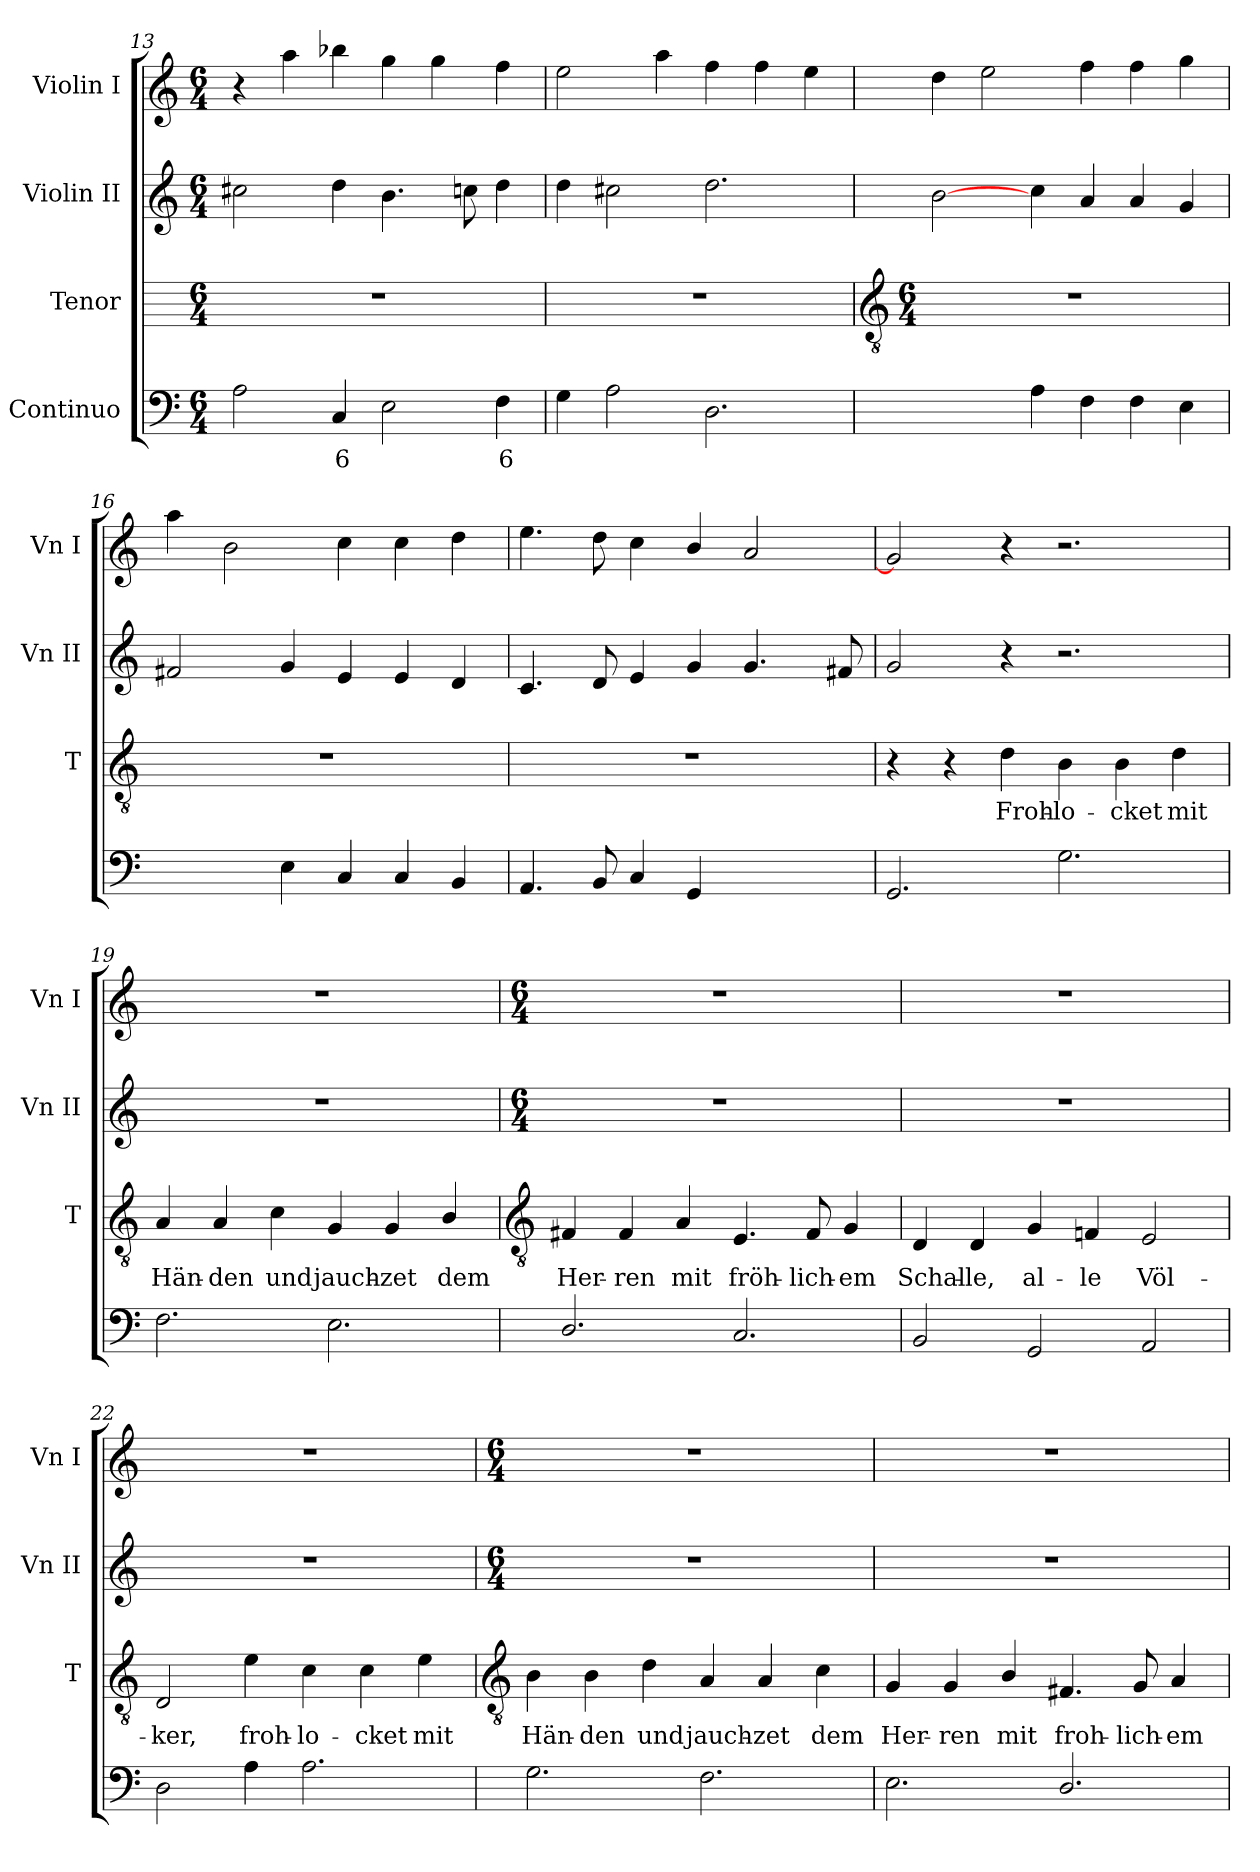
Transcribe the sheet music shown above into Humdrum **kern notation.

**kern	**text	**kern	**text	**kern	**kern
*part4	*part4	*part3	*part3	*part2	*part1
*staff4	*staff4	*staff3	*staff3	*staff2	*staff1
*I"Continuo	*	*I"Tenor	*	*I"Violin II	*I"Violin I
*	*	*I'T	*	*I'Vn II	*I'Vn I
*clefF4	*	*	*	*clefG2	*clefG2
*k[]	*	*	*	*k[]	*k[]
*C:	*	*	*	*C:	*C:
*M6/4	*	*M6/4	*	*M6/4	*M6/4
=13	=13	=13	=13	=13	=13
2A	.	1.r	.	2cc#X	4r
.	.	.	.	.	4aa
!	!LO:LY:b	!	!	!	!
4C	6	.	.	4dd	4bb-X
2E	.	.	.	4.b	4gg
.	.	.	.	.	4gg
.	.	.	.	8ccn	.
!	!LO:LY:b	!	!	!	!
4F	6	.	.	4dd	4ff
=14	=14	=14	=14	=14	=14
4G	.	1.r	.	4dd	2ee
2A	.	.	.	2cc#X	.
.	.	.	.	.	4aa
2.D	.	.	.	2.dd	4ff
.	.	.	.	.	4ff
.	.	.	.	.	4ee
!!LO:LB:g=z
=15	=15	=15	=15	=15	=15
*	*	*clefGv2	*	*	*
*	*	*k[]	*	*	*
*	*	*C:	*	*	*
*	*	*M6/4	*	*	*
!	!LO:LY:b	!LO:N:vis=1	!	!	!
[4Gyy	5	1.r	.	[2b	4dd
!	!LO:LY:b	!	!	!	!
4Gyy]	6	.	.	.	2ee
4A	.	.	.	4cc	.
4F	.	.	.	4a	4ff
4F	.	.	.	4a	4ff
4E	.	.	.	4g	4gg
=16	=16	=16	=16	=16	=16
!	!LO:LY:b	!LO:N:vis=1	!	!	!
[4Dyy	5	1.r	.	2f#X	4aa
!	!LO:LY:b	!	!	!	!
4Dyy]	6	.	.	.	2b
4E	.	.	.	4g	.
4C	.	.	.	4e	4cc
4C	.	.	.	4e	4cc
4BB	.	.	.	4d	4dd
=17	=17	=17	=17	=17	=17
!	!	!LO:N:vis=1	!	!	!
4.AA	.	1.r	.	4.c	4.ee
8BB	.	.	.	8d	8dd
4C	.	.	.	4e	4cc
4GG	.	.	.	4g	4b/
!	!LO:LY:b	!	!	!	!
[4Dyy	4	.	.	4.g	2a
4Dyy]	.	.	.	.	.
.	.	.	.	8f#X	.
=18	=18	=18	=18	=18	=18
2.GG	.	4r	.	2g	2g]
.	.	4r	.	.	.
!	!	!	!LO:LY:b	!	!
.	.	4d	Froh-	4r	4r
!	!	!	!LO:LY:b	!	!
2.G	.	4B	-lo-	2.r	2.r
!	!	!	!LO:LY:b	!	!
.	.	4B	-cket	.	.
!	!	!	!LO:LY:b	!	!
.	.	4d	mit	.	.
=19	=19	=19	=19	=19	=19
!	!	!	!LO:LY:b	!LO:N:vis=1	!LO:N:vis=1
2.F	.	4A	Hän-	1.r	1.r
!	!	!	!LO:LY:b	!	!
.	.	4A	-den	.	.
!	!	!	!LO:LY:b	!	!
.	.	4c	und	.	.
!	!	!	!LO:LY:b	!	!
2.E	.	4G	jauch-	.	.
!	!	!	!LO:LY:b	!	!
.	.	4G	-zet	.	.
!	!	!	!LO:LY:b	!	!
.	.	4B/	dem	.	.
!!LO:LB:g=z
=20	=20	=20	=20	=20	=20
*	*	*clefGv2	*	*	*
*	*	*	*	*M6/4	*M6/4
!	!	!	!LO:LY:b	!	!
2.D/	.	4F#X	Her-	1.r	1.r
!	!	!	!LO:LY:b	!	!
.	.	4F#	-ren	.	.
!	!	!	!LO:LY:b	!	!
.	.	4A	mit	.	.
!	!	!	!LO:LY:b	!	!
2.C	.	4.E	fröh-	.	.
!	!	!	!LO:LY:b	!	!
.	.	8F#	-lich-	.	.
!	!	!	!LO:LY:b	!	!
.	.	4G	-em	.	.
=21	=21	=21	=21	=21	=21
!	!	!	!LO:LY:b	!	!
2BB	.	4D	Schal-	1.r	1.r
!	!	!	!LO:LY:b	!	!
.	.	4D	-le,	.	.
!	!	!	!LO:LY:b	!	!
2GG	.	4G	al-	.	.
!	!	!	!LO:LY:b	!	!
.	.	4Fn	-le	.	.
!	!	!	!LO:LY:b	!	!
2AA	.	2E	Völ-	.	.
=22	=22	=22	=22	=22	=22
!	!	!	!LO:LY:b	!	!
2D	.	2D	-ker,	1.r	1.r
!	!	!	!LO:LY:b	!	!
4A	.	4e	froh-	.	.
!	!	!	!LO:LY:b	!	!
2.A	.	4c	-lo-	.	.
!	!	!	!LO:LY:b	!	!
.	.	4c	-cket	.	.
!	!	!	!LO:LY:b	!	!
.	.	4e	mit	.	.
!!LO:LB:g=z
=23	=23	=23	=23	=23	=23
*	*	*clefGv2	*	*	*
*	*	*	*	*M6/4	*M6/4
!	!	!	!LO:LY:b	!	!
2.G	.	4B	Hän-	1.r	1.r
!	!	!	!LO:LY:b	!	!
.	.	4B	-den	.	.
!	!	!	!LO:LY:b	!	!
.	.	4d	und	.	.
!	!	!	!LO:LY:b	!	!
2.F	.	4A	jauch-	.	.
!	!	!	!LO:LY:b	!	!
.	.	4A	-zet	.	.
!	!	!	!LO:LY:b	!	!
.	.	4c	dem	.	.
=24	=24	=24	=24	=24	=24
!	!	!	!LO:LY:b	!	!
2.E	.	4G	Her-	1.r	1.r
!	!	!	!LO:LY:b	!	!
.	.	4G	-ren	.	.
!	!	!	!LO:LY:b	!	!
.	.	4B/	mit	.	.
!	!	!	!LO:LY:b	!	!
2.D/	.	4.F#X	froh-	.	.
!	!	!	!LO:LY:b	!	!
.	.	8G	-lich-	.	.
!	!	!	!LO:LY:b	!	!
.	.	4A	-em	.	.
=	=	=	=	=	=
*-	*-	*-	*-	*-	*-
